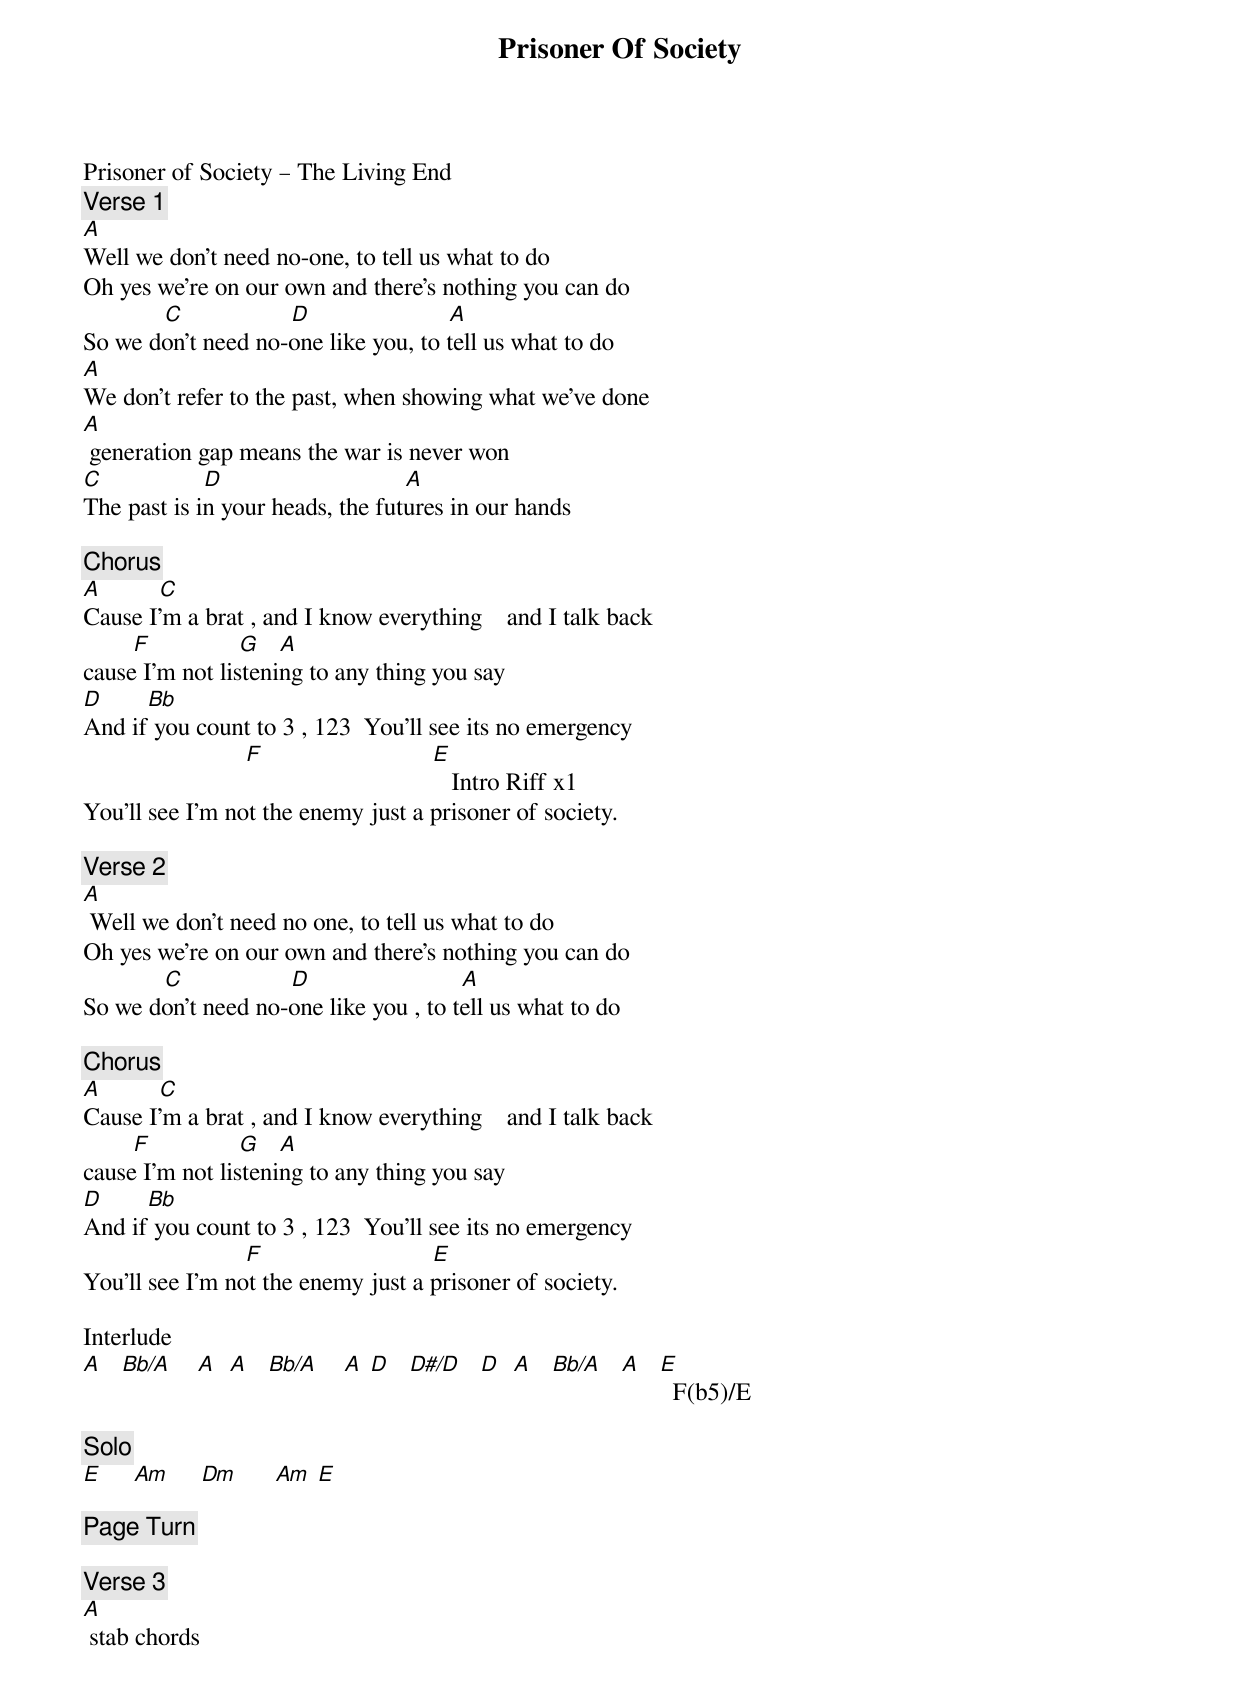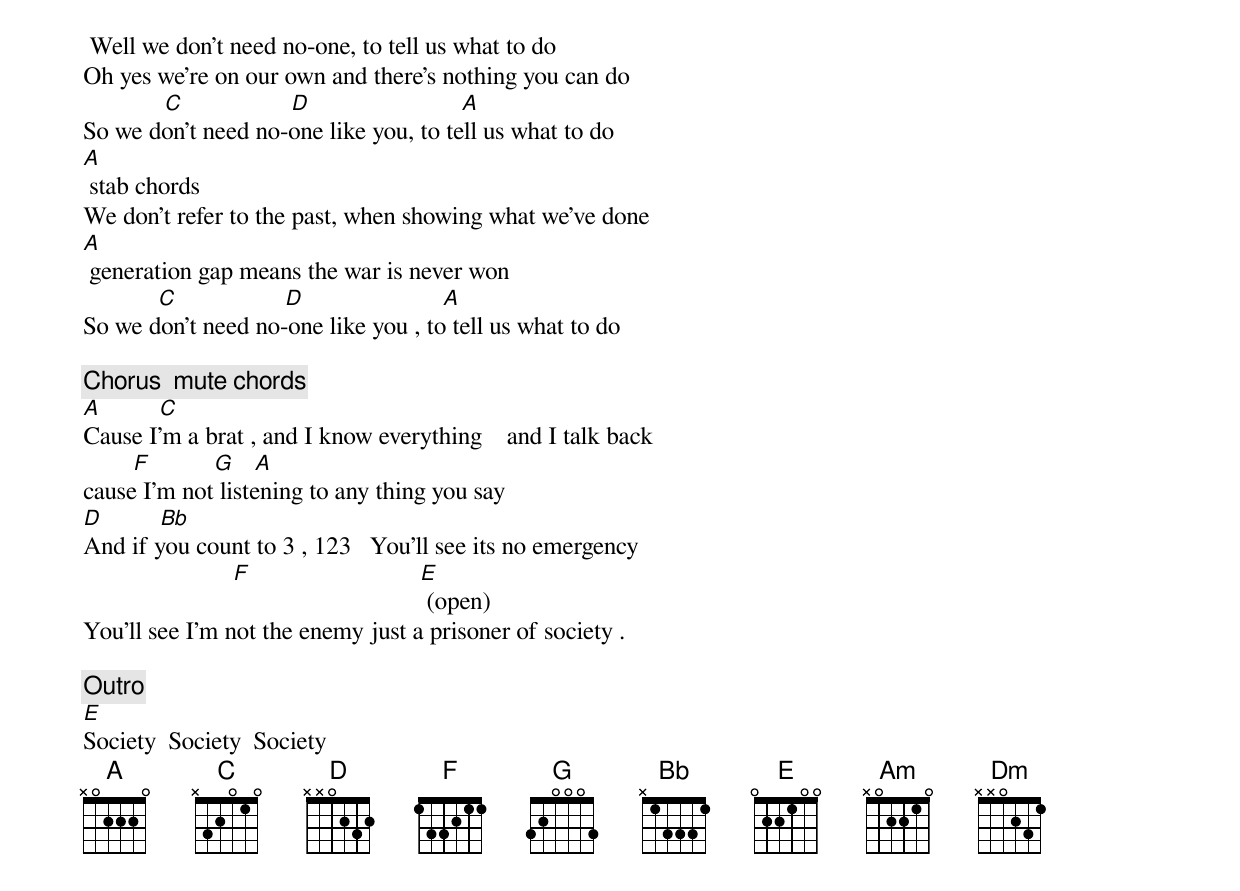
{title: Prisoner Of Society}
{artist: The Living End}
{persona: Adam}
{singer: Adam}
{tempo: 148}
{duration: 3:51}
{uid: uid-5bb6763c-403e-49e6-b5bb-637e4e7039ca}
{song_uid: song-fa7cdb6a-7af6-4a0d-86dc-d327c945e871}



Prisoner of Society – The Living End
{comment: Verse 1}
[A]
Well we don’t need no-one, to tell us what to do
Oh yes we're on our own and there’s nothing you can do
           		[C]               		[D]                      [A]
So we don’t need no-one like you, to tell us what to do
[A]
We don’t refer to the past, when showing what we've done
[A] generation gap means the war is never won
[C]               	[D]                          			[A]
The past is in your heads, the futures in our hands

{comment: Chorus}
[A] 								[C]
Cause I'm a brat , and I know everything    and I talk back
   					[F]         	    [G]   [A]
cause I'm not listening to any thing you say
[D] 						[Bb]
And if you count to 3 , 123 	You'll see its no emergency
                       			[F]                        			[E] 		Intro Riff x1
You'll see I'm not the enemy just a prisoner of society.

{comment: Verse 2}
[A]
 Well we don’t need no one, to tell us what to do
Oh yes we're on our own and there’s nothing you can do
           		[C]               		[D]                      		[A]
So we don’t need no-one like you , to tell us what to do

{comment: Chorus}
[A] 								[C]
Cause I'm a brat , and I know everything    and I talk back
   					[F]         	    [G]   [A]
cause I'm not listening to any thing you say
[D] 						[Bb]
And if you count to 3 , 123 	You'll see its no emergency
                       			[F]                        			[E]
You'll see I'm not the enemy just a prisoner of society.

Interlude
[A]   [Bb/A]    [A] 	[A]   [Bb/A]    [A]	[D]   [D#/D]   [D] 	[A]   [Bb/A]   [A]	  [E]  F(b5)/E

{comment: Solo}
[E]     [Am]     [Dm]      [Am]	[E]

{comment: Page Turn}

{comment: Verse 3}
[A]	stab chords
 Well we don’t need no-one, to tell us what to do
Oh yes we're on our own and there’s nothing you can do
           		[C]               		[D]                      		[A]
So we don’t need no-one like you, to tell us what to do
[A]	stab chords
We don’t refer to the past, when showing what we've done
[A] generation gap means the war is never won
           	[C]               		[D]                      [A]
So we don’t need no-one like you , to tell us what to do

{comment: Chorus	 mute chords}
[A] 								[C]
Cause I'm a brat , and I know everything    and I talk back
   					[F]         	[G]   [A]
cause I'm not listening to any thing you say
[D] 								[Bb]
And if you count to 3 , 123 		You'll see its no emergency
                       	[F]                        			[E] (open)
You'll see I'm not the enemy just a prisoner of society .

{comment: Outro}
[E]
Society 	Society 	Society
